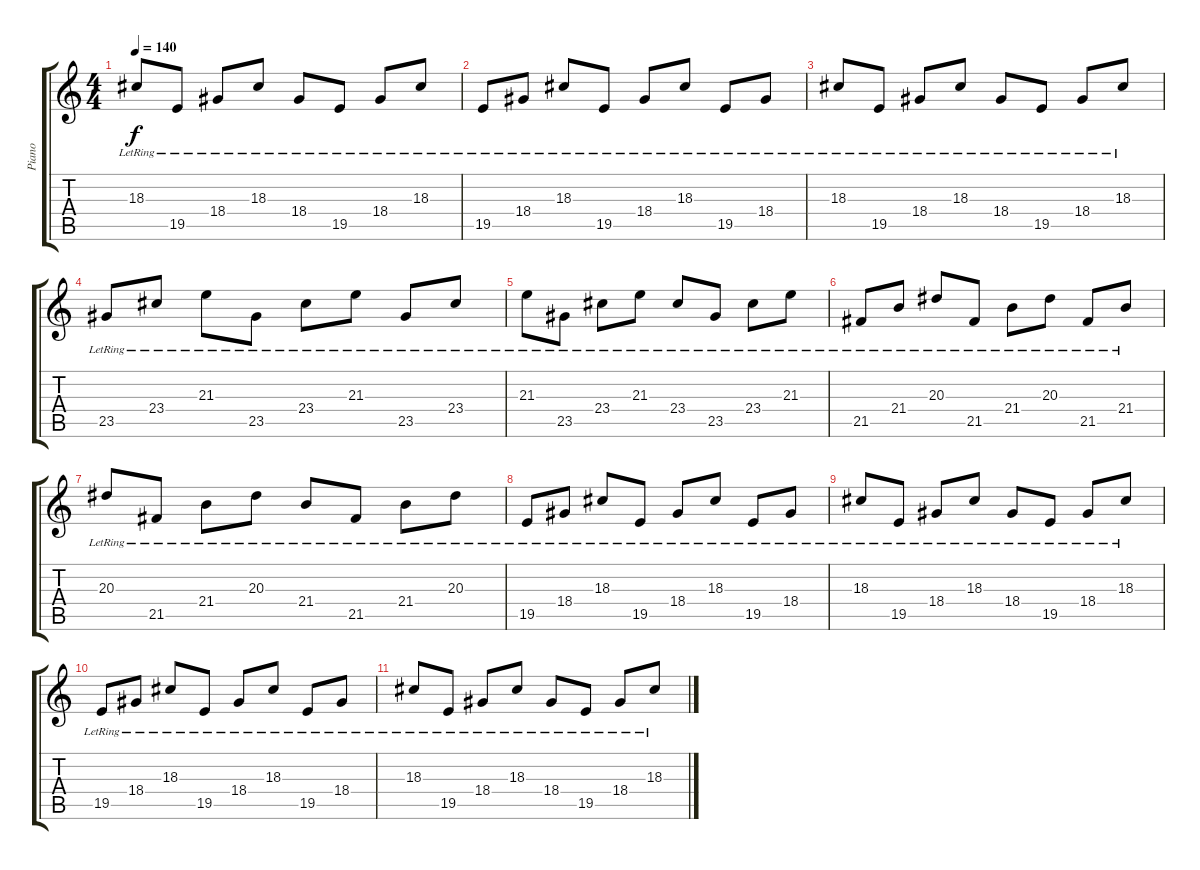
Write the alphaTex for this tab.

\track ("Piano" "Piano") {instrument acousticgrandpiano}
\staff {score tabs}
\tuning (E4 B3 G3 D3 A2 D2) {hide}
\ts (4 4)
\tempo 140
\clef g2
\ks c
18.3{lr}.8{dy f} 19.5{lr}.8 18.4{lr}.8 18.3{lr}.8 18.4{lr}.8 19.5{lr}.8 18.4{lr}.8 18.3{lr}.8 |
19.5{lr}.8 18.4{lr}.8 18.3{lr}.8 19.5{lr}.8 18.4{lr}.8 18.3{lr}.8 19.5{lr}.8 18.4{lr}.8 |
18.3{lr}.8 19.5{lr}.8 18.4{lr}.8 18.3{lr}.8 18.4{lr}.8 19.5{lr}.8 18.4{lr}.8 18.3{lr}.8 |
23.5{lr}.8{volume 5} 23.4{lr}.8 21.3{lr}.8 23.5{lr}.8 23.4{lr}.8 21.3{lr}.8 23.5{lr}.8 23.4{lr}.8 |
21.3{lr}.8 23.5{lr}.8 23.4{lr}.8 21.3{lr}.8 23.4{lr}.8 23.5{lr}.8 23.4{lr}.8 21.3{lr}.8 |
21.5{lr}.8 21.4{lr}.8 20.3{lr}.8 21.5{lr}.8 21.4{lr}.8 20.3{lr}.8 21.5{lr}.8 21.4{lr}.8 |
20.3{lr}.8 21.5{lr}.8 21.4{lr}.8 20.3{lr}.8 21.4{lr}.8 21.5{lr}.8 21.4{lr}.8 20.3{lr}.8 |
19.5{lr}.8{volume 0} 18.4{lr}.8 18.3{lr}.8 19.5{lr}.8 18.4{lr}.8 18.3{lr}.8 19.5{lr}.8 18.4{lr}.8 |
18.3{lr}.8 19.5{lr}.8 18.4{lr}.8 18.3{lr}.8 18.4{lr}.8 19.5{lr}.8 18.4{lr}.8 18.3{lr}.8 |
19.5{lr}.8 18.4{lr}.8 18.3{lr}.8 19.5{lr}.8 18.4{lr}.8 18.3{lr}.8 19.5{lr}.8 18.4{lr}.8 |
18.3{lr}.8 19.5{lr}.8 18.4{lr}.8 18.3{lr}.8 18.4{lr}.8 19.5{lr}.8 18.4{lr}.8 18.3{lr}.8
